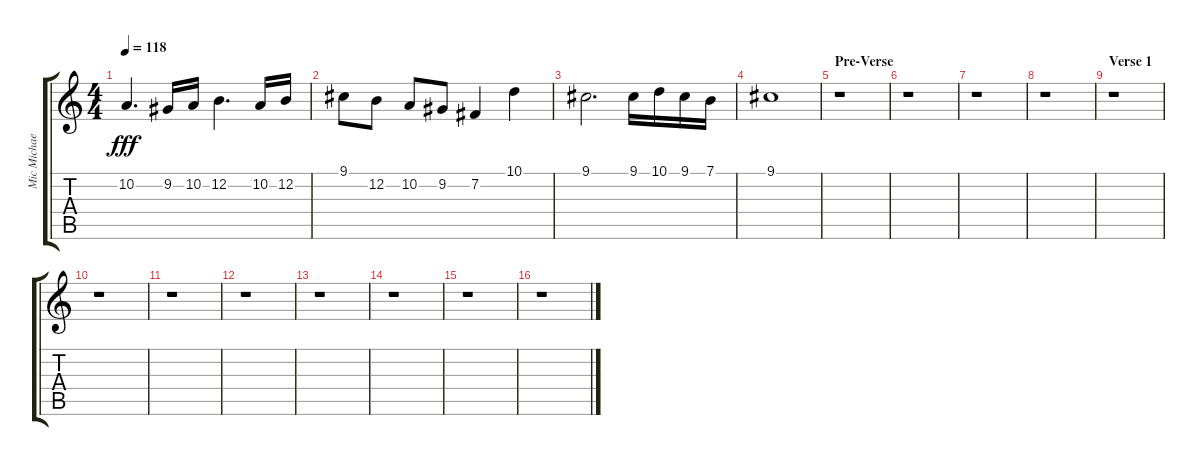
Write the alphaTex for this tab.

\track ("Mic Michaeli - Roland JX-8P / Yamaha TX" "Mic Michae") {instrument synthbrass2}
\staff {score tabs}
\tuning (E4 B3 G3 D3 A2 E2) {hide}
\ts (4 4)
\tempo 118
\clef g2
\ks c
10.2.4{d dy fff} 9.2.16 10.2.16 12.2.4{d} 10.2.16 12.2.16 |
9.1.8 12.2.8 10.2.8 9.2.8 7.2.4 10.1.4 |
9.1.2{d} 9.1.16 10.1.16 9.1.16 7.1.16 |
9.1.1 |
\section ("" "Pre-Verse")
r.1 |
r.1 |
r.1 |
r.1 |
\section ("" "Verse 1")
r.1 |
r.1 |
r.1 |
r.1 |
r.1 |
r.1 |
r.1 |
r.1
